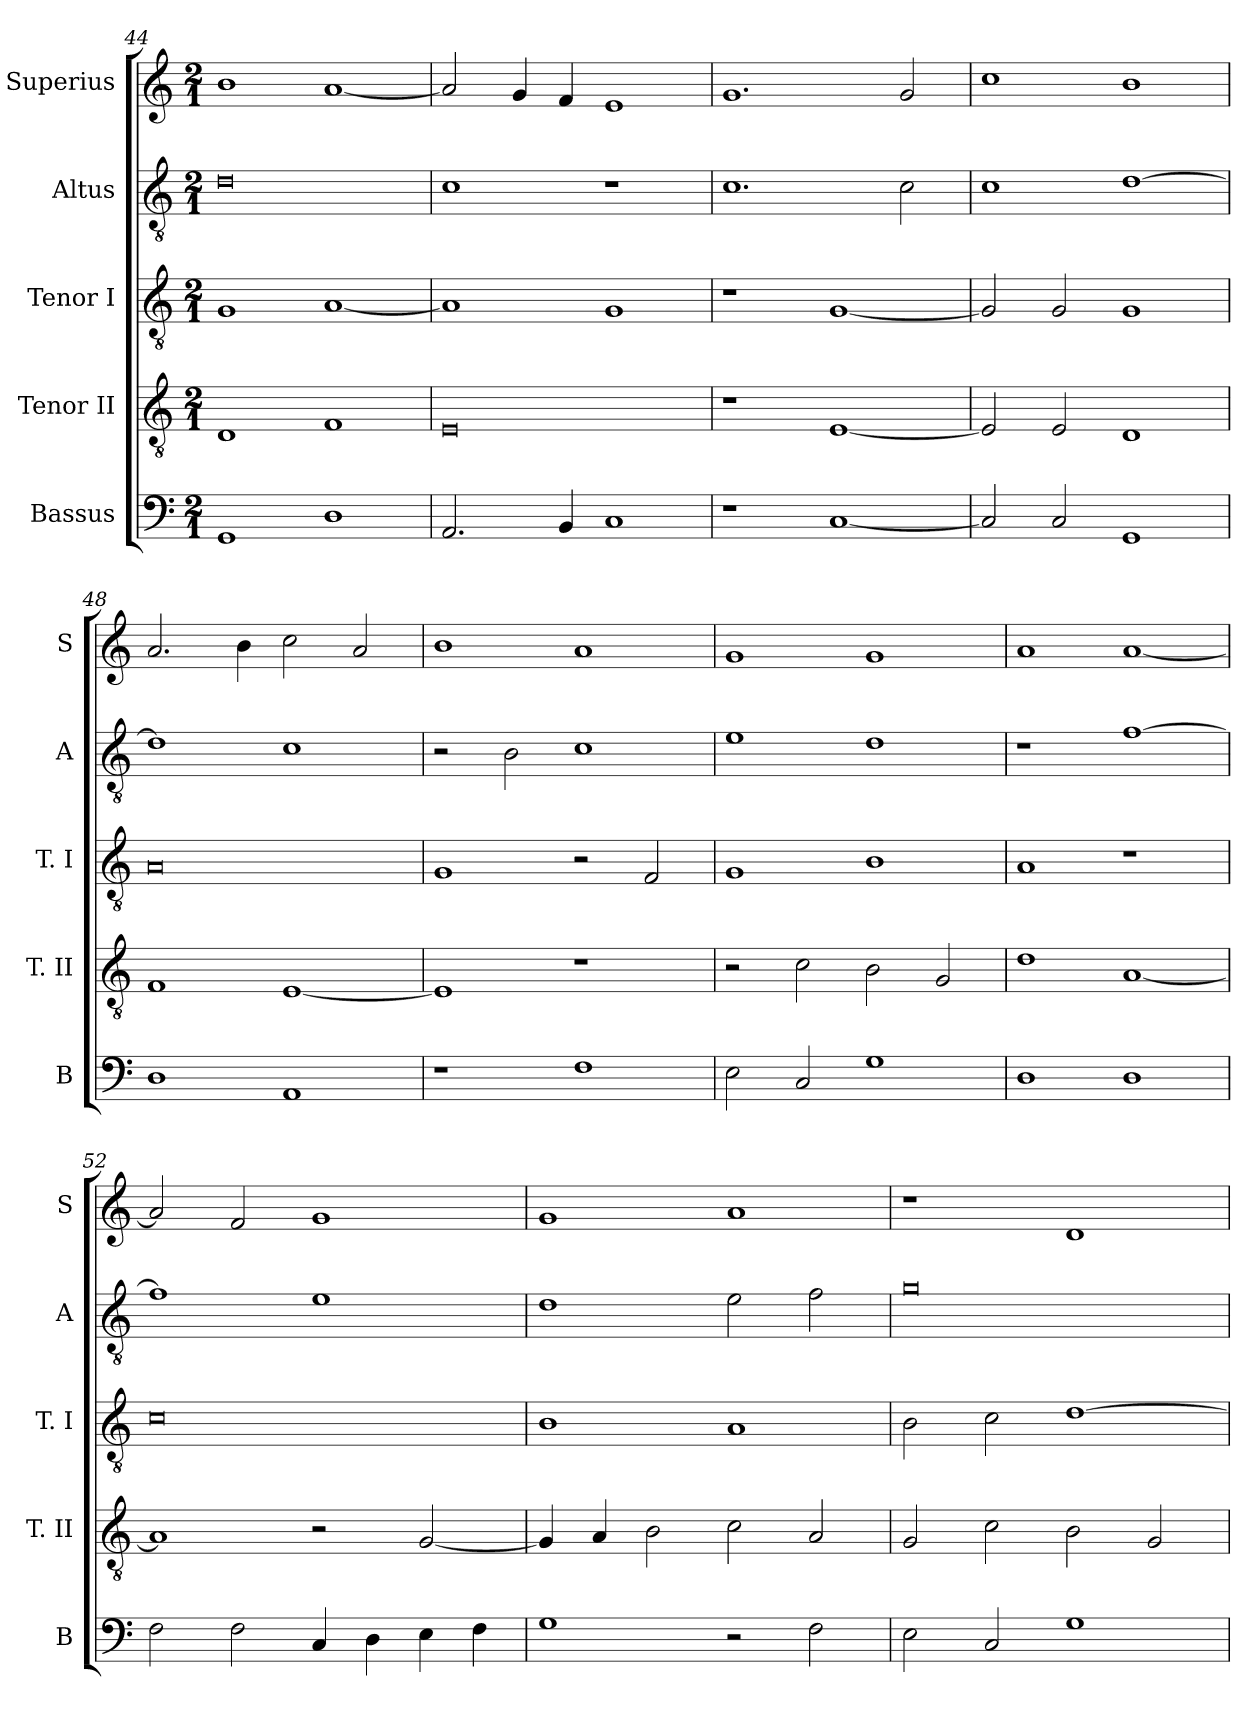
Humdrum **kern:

**kern	**kern	**kern	**kern	**kern
*part5	*part4	*part3	*part2	*part1
*staff5	*staff4	*staff3	*staff2	*staff1
*I"Bassus	*I"Tenor II	*I"Tenor I	*I"Altus	*I"Superius
*I'B	*I'T. II	*I'T. I	*I'A	*I'S
*clefF4	*clefGv2	*clefGv2	*clefGv2	*clefG2
*k[]	*k[]	*k[]	*k[]	*k[]
*C:	*C:	*C:	*C:	*C:
*M2/1	*M2/1	*M2/1	*M2/1	*M2/1
=44	=44	=44	=44	=44
1GG	1D	1G	0d	1b
1D	1F	[1A	.	[1a
=45	=45	=45	=45	=45
2.AA	0E	1A]	1c	2a]
.	.	.	.	4g
4BB	.	.	.	4f
1C	.	1G	1r	1e
=46	=46	=46	=46	=46
1r	1r	1r	1.c	1.g
[1C	[1E	[1G	.	.
.	.	.	2c	2g
=47	=47	=47	=47	=47
2C]	2E]	2G]	1c	1cc
2C	2E	2G	.	.
1GG	1D	1G	[1d	1b
=48	=48	=48	=48	=48
1D	1F	0A	1d]	2.a
.	.	.	.	4b
1AA	[1E	.	1c	2cc
.	.	.	.	2a
=49	=49	=49	=49	=49
1r	1E]	1G	2r	1b
.	.	.	2B	.
1F	1r	2r	1c	1a
.	.	2F	.	.
=50	=50	=50	=50	=50
2E	2r	1G	1e	1g
2C	2c	.	.	.
1G	2B	1B	1d	1g
.	2G	.	.	.
=51	=51	=51	=51	=51
1D	1d	1A	1r	1a
1D	[1A	1r	[1f	[1a
=52	=52	=52	=52	=52
2F	1A]	0c	1f]	2a]
2F	.	.	.	2f
4C	2r	.	1e	1g
4D	.	.	.	.
4E	[2G	.	.	.
4F	.	.	.	.
=53	=53	=53	=53	=53
1G	4G]	1B	1d	1g
.	4A	.	.	.
.	2B	.	.	.
2r	2c	1A	2e	1a
2F	2A	.	2f	.
=54	=54	=54	=54	=54
2E	2G	2B	0g	1r
2C	2c	2c	.	.
1G	2B	[1d	.	1d
.	2G	.	.	.
=	=	=	=	=
*-	*-	*-	*-	*-
